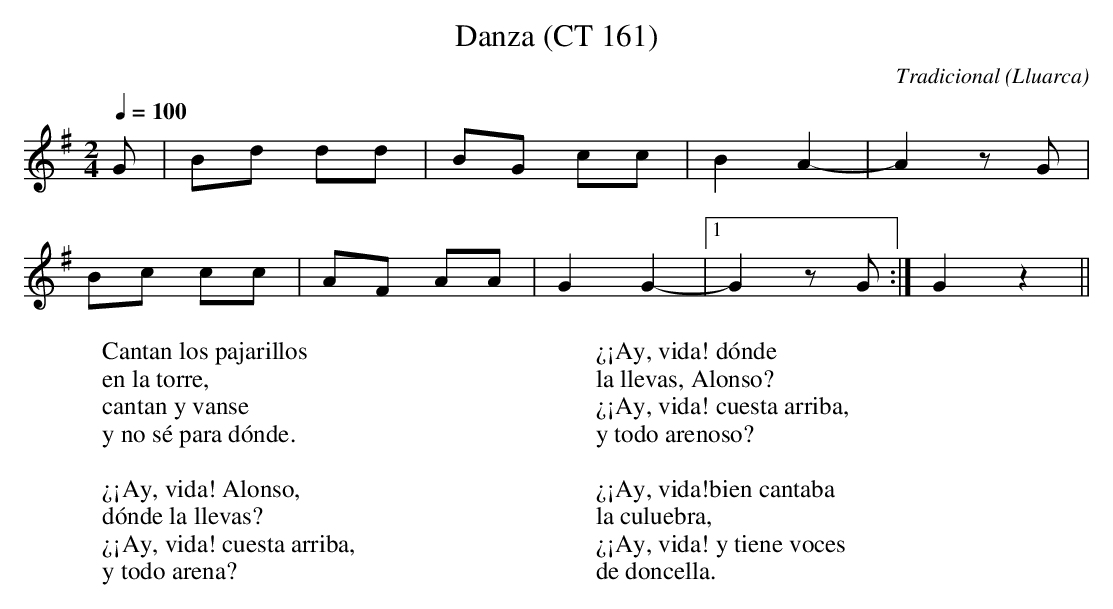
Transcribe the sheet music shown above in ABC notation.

X:1
T:Danza (CT 161)
C:Tradicional
O:Lluarca
M:2/4
L:1/8
Q:1/4=100
W:Cantan los pajarillos
W:en la torre,
W:cantan y vanse
W:y no sé para dónde.
W:
W:¿¡Ay, vida! Alonso,
W:dónde la llevas?
W:¿¡Ay, vida! cuesta arriba,
W:y todo arena?
W:
W:¿¡Ay, vida! dónde
W:la llevas, Alonso?
W:¿¡Ay, vida! cuesta arriba,
W:y todo arenoso?
W:
W:¿¡Ay, vida!bien cantaba
W:la culuebra,
W:¿¡Ay, vida! y tiene voces
W:de doncella.
K:G
G|Bd dd|BG cc|B2 A2-|A2 zG|
Bc cc|AF AA|G2 G2-|[1 G2 zG:|G2 z2||
